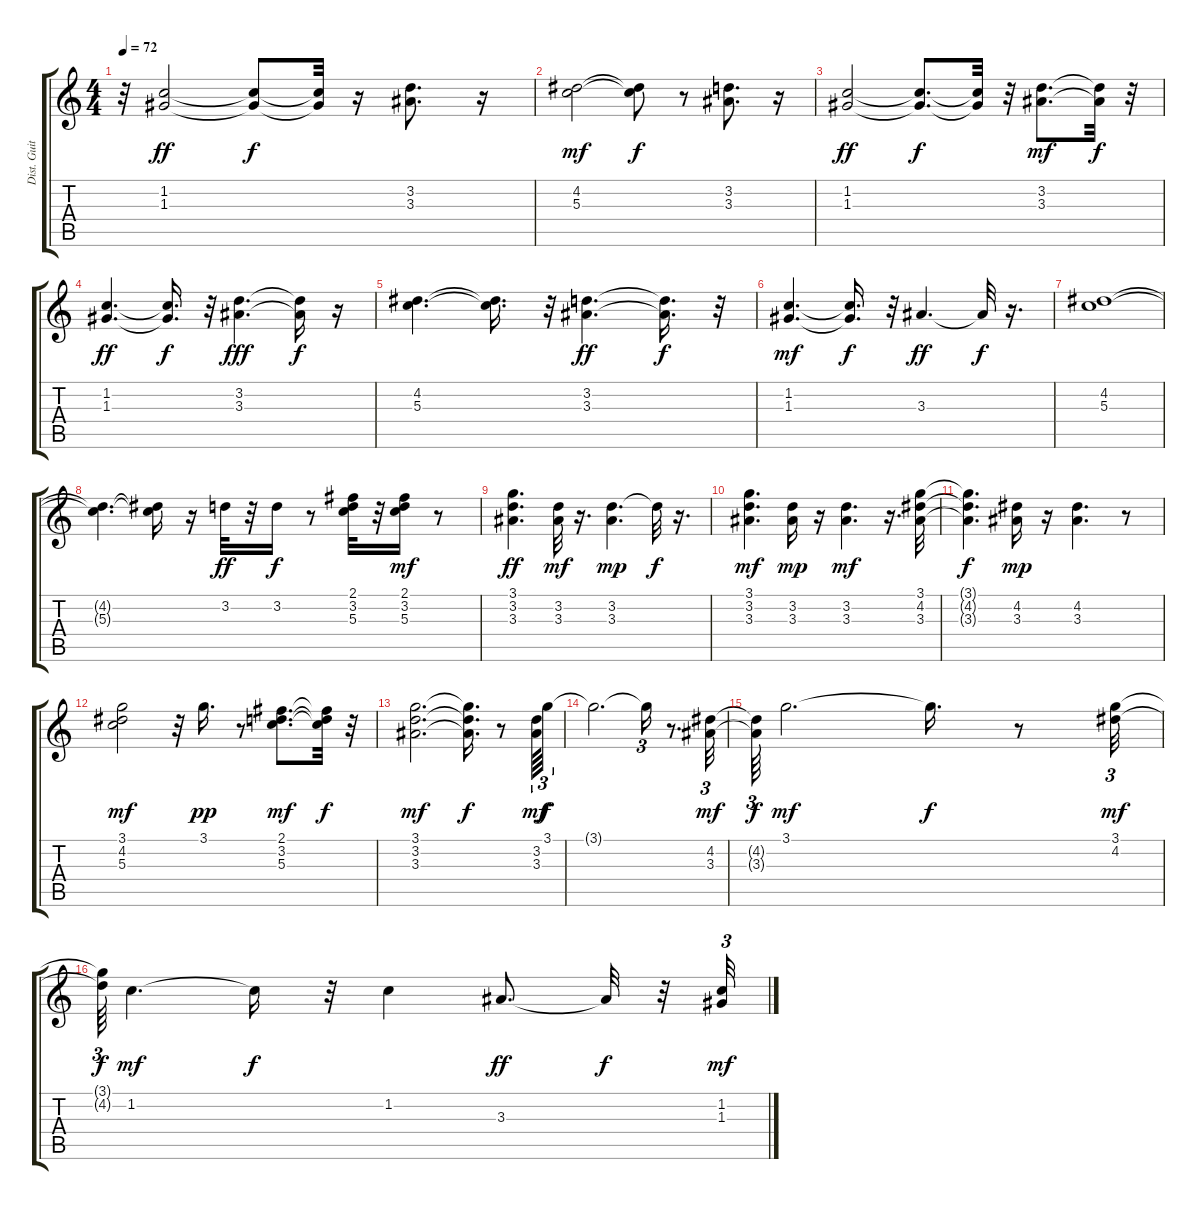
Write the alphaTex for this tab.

\track ("Dist. Guitar" "Dist. Guit") {instrument distortionguitar}
\staff {score tabs}
\tuning (E4 B3 G3 D3 A2 E2) {hide}
\ts (4 4)
\tempo 72
\clef g2
\ks c
r.32{dy ff} (1.2 1.3).2 (1.2{t} 1.3{t}).8{dy f} (1.2{t} 1.3{t}).32 r.16 (3.2 3.3).8{d} r.16 |
(4.2 5.3).2{dy mf} (4.2{t} 5.3{t}).8{dy f} r.8 (3.2 3.3).8{d} r.16 |
(1.2 1.3).2{dy ff} (1.2{t} 1.3{t}).8{d dy f} (1.2{t} 1.3{t}).32 r.32 (3.2 3.3).8{d dy mf} (3.2{t} 3.3{t}).32{dy f} r.32 |
(1.2 1.3).4{d dy ff} (1.2{t} 1.3{t}).16{d dy f} r.32 (3.2 3.3).4{d dy fff} (3.2{t} 3.3{t}).16{dy f} r.16 |
(4.2 5.3).4{d} (4.2{t} 5.3{t}).16{d} r.32 (3.2 3.3).4{d dy ff} (3.2{t} 3.3{t}).16{d dy f} r.32 |
(1.2 1.3).4{d dy mf} (1.2{t} 1.3{t}).16{d dy f} r.32 3.3.4{d dy ff} 3.3{t}.32{dy f} r.16{d} |
(4.2 5.3).1 |
(4.2{t} 5.3{t}).4{d} (4.2{t} 5.3{t}).16 r.16 3.2.32{dy ff} r.32 3.2.16{dy f} r.8 (2.1 3.2 5.3).32 r.32 (2.1 3.2 5.3).16{dy mf} r.8 |
(3.1 3.2 3.3).4{d dy ff} (3.2 3.3).32{dy mf} r.16{d} (3.2 3.3).4{d dy mp} 3.2{t}.32{dy f} r.16{d} |
(3.1 3.2 3.3).4{d dy mf} (3.2 3.3).16{dy mp} r.16 (3.2 3.3).4{d dy mf} r.16{d} (3.1 4.2 3.3).32 |
(3.1{t} 4.2{t} 3.3{t}).4{d dy f} (4.2 3.3).16{dy mp} r.16 (4.2 3.3).4{d} r.8 |
(3.1 4.2 5.3).2{dy mf} r.32 3.1.16{d dy pp} r.8 (2.1 3.2 5.3).8{d dy mf} (2.1{t} 3.2{t} 5.3{t}).32{dy f} r.32 |
(3.1 3.2 3.3).2{d dy mf} (3.1{t} 3.2{t} 3.3{t}).16{d dy f} r.8 (3.2 3.3).64{tu (3 2) dy mf} 3.1.32{tu (3 2) dy f} |
3.1{t}.2{d} 3.1{t}.16{tu (3 2)} r.8{d} (4.2 3.3).32{tu (3 2) dy mf} |
(4.2{t} 3.3{t}).64{tu (3 2) dy f} 3.1.2{d dy mf} 3.1{t}.16{d dy f} r.8 (3.1 4.2).32{tu (3 2) dy mf} |
(3.1{t} 4.2{t}).64{tu (3 2) dy f} 1.2.4{d dy mf} 1.2{t}.16{dy f} r.32 1.2.4 3.3.8{d dy ff} 3.3{t}.32{dy f} r.32 (1.2 1.3).32{tu (3 2) dy mf}
